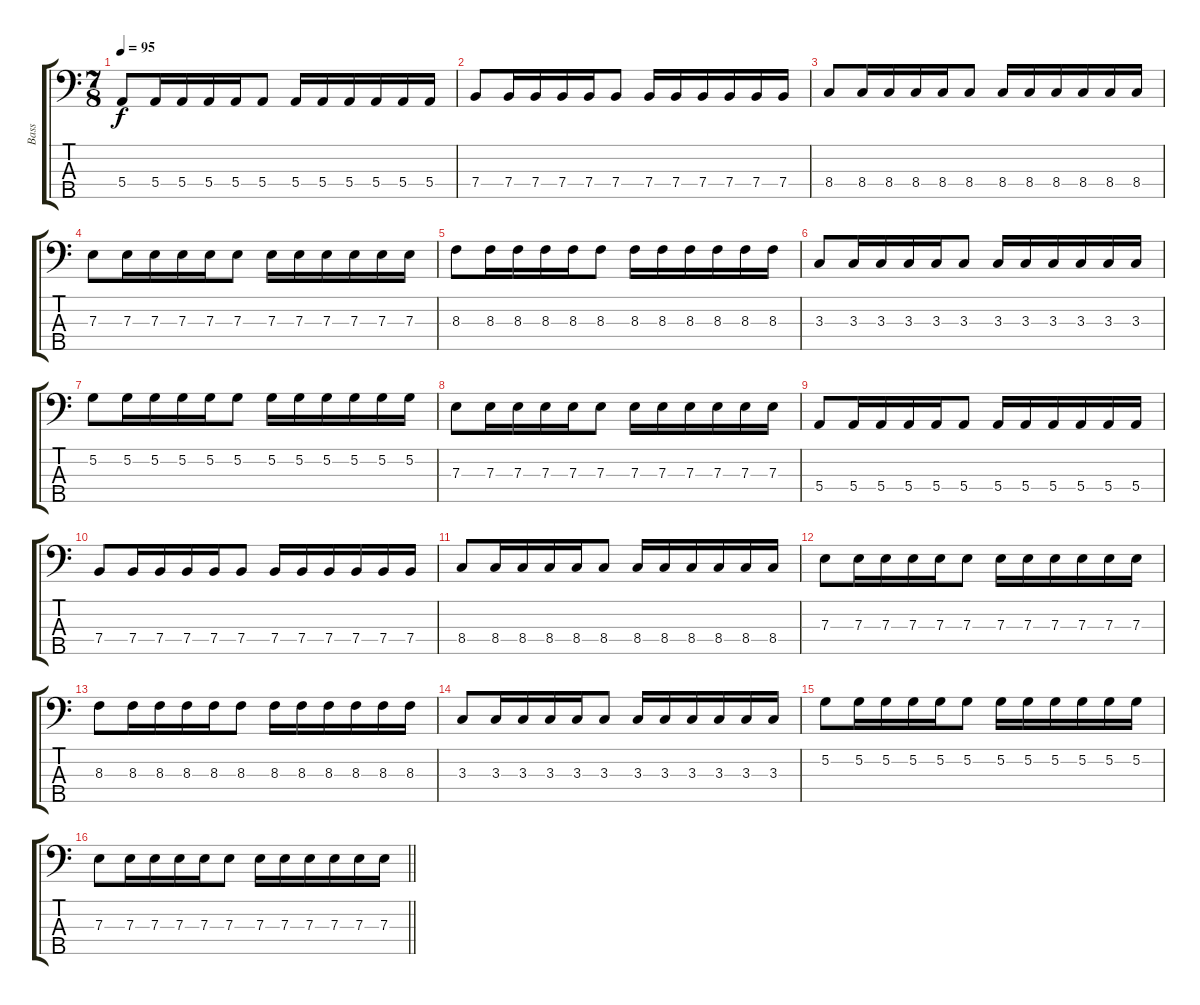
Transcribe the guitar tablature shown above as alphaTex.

\track ("Bass" "Bass") {instrument electricbassfinger}
\staff {score tabs}
\tuning (G2 D2 A1 E1 B0) {hide}
\ts (7 8)
\tempo 95
\clef f4
\ks c
5.4.8{dy f} 5.4.16 5.4.16 5.4.16 5.4.16 5.4.8 5.4.16 5.4.16 5.4.16 5.4.16 5.4.16 5.4.16 |
7.4.8 7.4.16 7.4.16 7.4.16 7.4.16 7.4.8 7.4.16 7.4.16 7.4.16 7.4.16 7.4.16 7.4.16 |
8.4.8 8.4.16 8.4.16 8.4.16 8.4.16 8.4.8 8.4.16 8.4.16 8.4.16 8.4.16 8.4.16 8.4.16 |
7.3.8 7.3.16 7.3.16 7.3.16 7.3.16 7.3.8 7.3.16 7.3.16 7.3.16 7.3.16 7.3.16 7.3.16 |
8.3.8 8.3.16 8.3.16 8.3.16 8.3.16 8.3.8 8.3.16 8.3.16 8.3.16 8.3.16 8.3.16 8.3.16 |
3.3.8 3.3.16 3.3.16 3.3.16 3.3.16 3.3.8 3.3.16 3.3.16 3.3.16 3.3.16 3.3.16 3.3.16 |
5.2.8 5.2.16 5.2.16 5.2.16 5.2.16 5.2.8 5.2.16 5.2.16 5.2.16 5.2.16 5.2.16 5.2.16 |
7.3.8 7.3.16 7.3.16 7.3.16 7.3.16 7.3.8 7.3.16 7.3.16 7.3.16 7.3.16 7.3.16 7.3.16 |
5.4.8 5.4.16 5.4.16 5.4.16 5.4.16 5.4.8 5.4.16 5.4.16 5.4.16 5.4.16 5.4.16 5.4.16 |
7.4.8 7.4.16 7.4.16 7.4.16 7.4.16 7.4.8 7.4.16 7.4.16 7.4.16 7.4.16 7.4.16 7.4.16 |
8.4.8 8.4.16 8.4.16 8.4.16 8.4.16 8.4.8 8.4.16 8.4.16 8.4.16 8.4.16 8.4.16 8.4.16 |
7.3.8 7.3.16 7.3.16 7.3.16 7.3.16 7.3.8 7.3.16 7.3.16 7.3.16 7.3.16 7.3.16 7.3.16 |
8.3.8 8.3.16 8.3.16 8.3.16 8.3.16 8.3.8 8.3.16 8.3.16 8.3.16 8.3.16 8.3.16 8.3.16 |
3.3.8 3.3.16 3.3.16 3.3.16 3.3.16 3.3.8 3.3.16 3.3.16 3.3.16 3.3.16 3.3.16 3.3.16 |
5.2.8 5.2.16 5.2.16 5.2.16 5.2.16 5.2.8 5.2.16 5.2.16 5.2.16 5.2.16 5.2.16 5.2.16 |
\barLineRight lightlight
7.3.8 7.3.16 7.3.16 7.3.16 7.3.16 7.3.8 7.3.16 7.3.16 7.3.16 7.3.16 7.3.16 7.3.16
